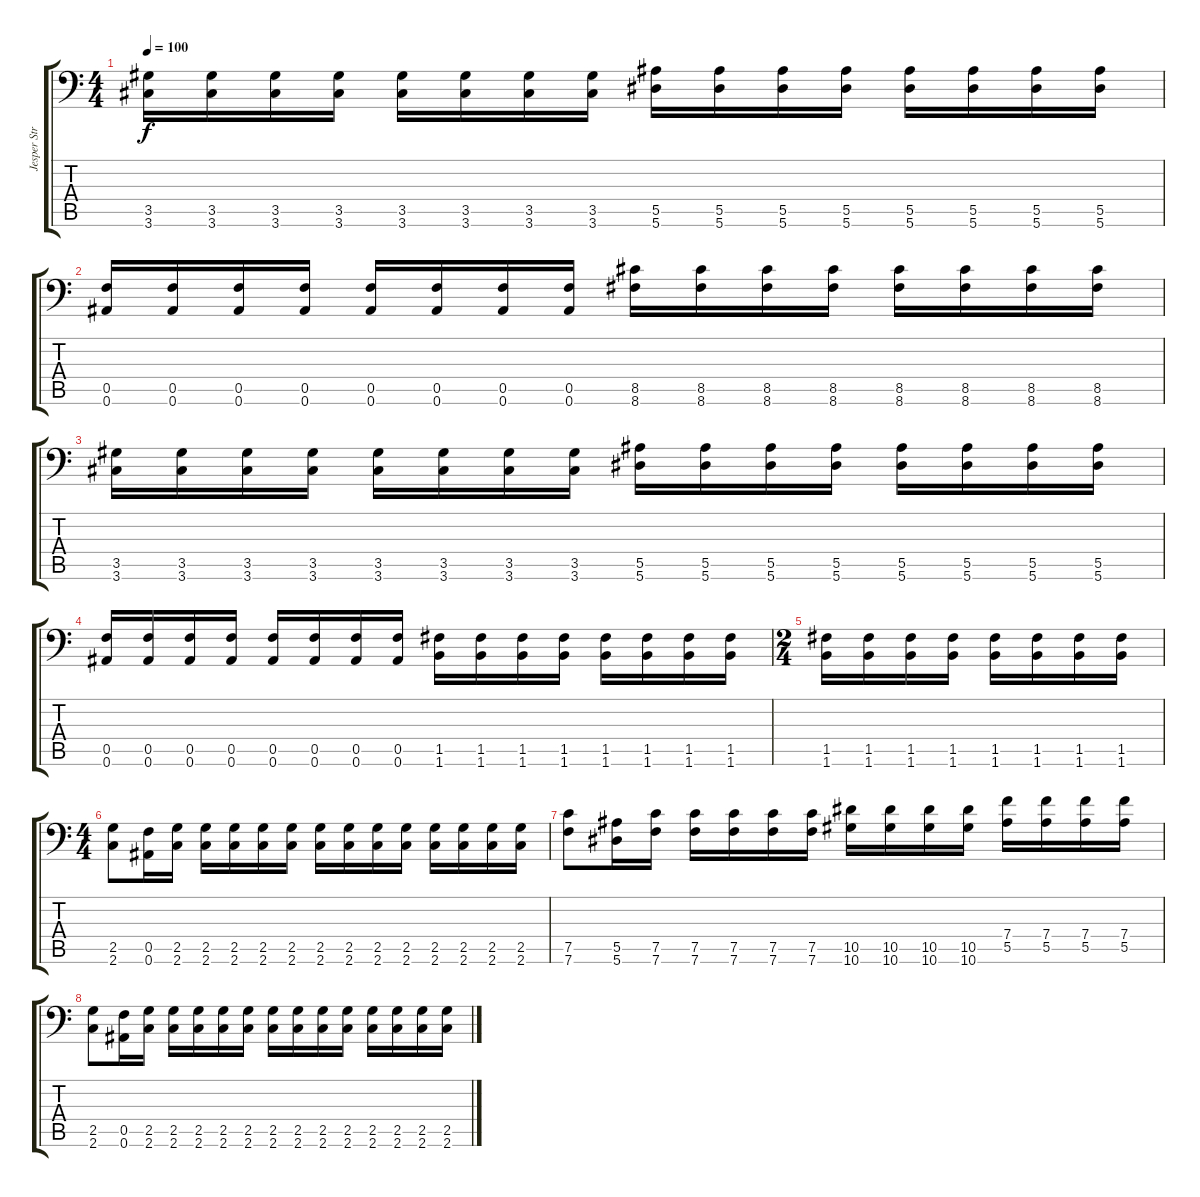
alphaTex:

\track ("Jesper Stromblad" "Jesper Str") {instrument distortionguitar}
\staff {score tabs}
\tuning (C4 G3 Eb3 Bb2 F2 Bb1) {hide}
\ts (4 4)
\tempo 100
\clef f4
\ks c
(3.5 3.6).16{dy f} (3.5 3.6).16 (3.5 3.6).16 (3.5 3.6).16 (3.5 3.6).16 (3.5 3.6).16 (3.5 3.6).16 (3.5 3.6).16 (5.5 5.6).16 (5.5 5.6).16 (5.5 5.6).16 (5.5 5.6).16 (5.5 5.6).16 (5.5 5.6).16 (5.5 5.6).16 (5.5 5.6).16 |
(0.5 0.6).16 (0.5 0.6).16 (0.5 0.6).16 (0.5 0.6).16 (0.5 0.6).16 (0.5 0.6).16 (0.5 0.6).16 (0.5 0.6).16 (8.5 8.6).16 (8.5 8.6).16 (8.5 8.6).16 (8.5 8.6).16 (8.5 8.6).16 (8.5 8.6).16 (8.5 8.6).16 (8.5 8.6).16 |
(3.5 3.6).16 (3.5 3.6).16 (3.5 3.6).16 (3.5 3.6).16 (3.5 3.6).16 (3.5 3.6).16 (3.5 3.6).16 (3.5 3.6).16 (5.5 5.6).16 (5.5 5.6).16 (5.5 5.6).16 (5.5 5.6).16 (5.5 5.6).16 (5.5 5.6).16 (5.5 5.6).16 (5.5 5.6).16 |
(0.5 0.6).16 (0.5 0.6).16 (0.5 0.6).16 (0.5 0.6).16 (0.5 0.6).16 (0.5 0.6).16 (0.5 0.6).16 (0.5 0.6).16 (1.5 1.6).16 (1.5 1.6).16 (1.5 1.6).16 (1.5 1.6).16 (1.5 1.6).16 (1.5 1.6).16 (1.5 1.6).16 (1.5 1.6).16 |
\ts (2 4)
(1.5 1.6).16 (1.5 1.6).16 (1.5 1.6).16 (1.5 1.6).16 (1.5 1.6).16 (1.5 1.6).16 (1.5 1.6).16 (1.5 1.6).16 |
\ts (4 4)
(2.5 2.6).8 (0.5 0.6).16 (2.5 2.6).16 (2.5 2.6).16 (2.5 2.6).16 (2.5 2.6).16 (2.5 2.6).16 (2.5 2.6).16 (2.5 2.6).16 (2.5 2.6).16 (2.5 2.6).16 (2.5 2.6).16 (2.5 2.6).16 (2.5 2.6).16 (2.5 2.6).16 |
(7.5 7.6).8 (5.5 5.6).16 (7.5 7.6).16 (7.5 7.6).16 (7.5 7.6).16 (7.5 7.6).16 (7.5 7.6).16 (10.5 10.6).16 (10.5 10.6).16 (10.5 10.6).16 (10.5 10.6).16 (7.4 5.5).16 (7.4 5.5).16 (7.4 5.5).16 (7.4 5.5).16 |
(2.5 2.6).8 (0.5 0.6).16 (2.5 2.6).16 (2.5 2.6).16 (2.5 2.6).16 (2.5 2.6).16 (2.5 2.6).16 (2.5 2.6).16 (2.5 2.6).16 (2.5 2.6).16 (2.5 2.6).16 (2.5 2.6).16 (2.5 2.6).16 (2.5 2.6).16 (2.5 2.6).16
